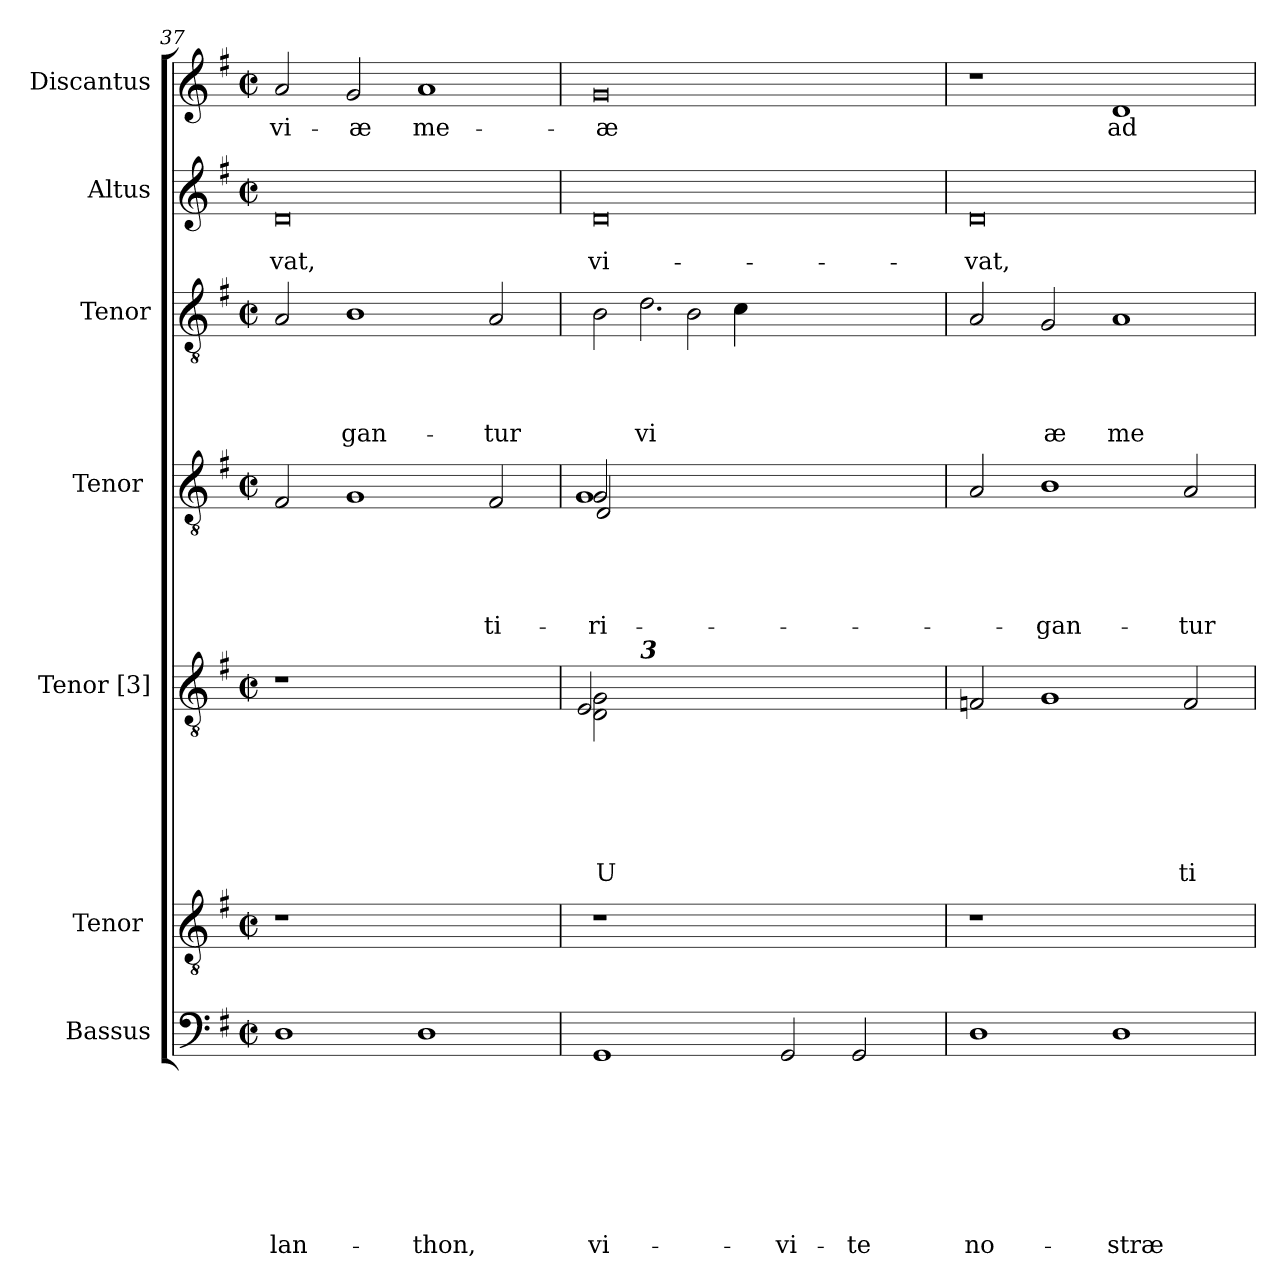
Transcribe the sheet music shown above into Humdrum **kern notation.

**kern	**text	**text	**text	**text	**text	**text	**text	**text	**kern	**kern	**text	**text	**text	**text	**text	**text	**kern	**text	**text	**text	**text	**text	**kern	**text	**text	**text	**text	**kern	**text	**text	**kern	**text
*part7	*part7	*part7	*part7	*part7	*part7	*part7	*part7	*part7	*part6	*part5	*part5	*part5	*part5	*part5	*part5	*part5	*part4	*part4	*part4	*part4	*part4	*part4	*part3	*part3	*part3	*part3	*part3	*part2	*part2	*part2	*part1	*part1
*staff7	*staff7	*staff7	*staff7	*staff7	*staff7	*staff7	*staff7	*staff7	*staff6	*staff5	*staff5	*staff5	*staff5	*staff5	*staff5	*staff5	*staff4	*staff4	*staff4	*staff4	*staff4	*staff4	*staff3	*staff3	*staff3	*staff3	*staff3	*staff2	*staff2	*staff2	*staff1	*staff1
*I"Bassus	*	*	*	*	*	*	*	*	*I"Tenor [4]	*I"Tenor [3]	*	*	*	*	*	*	*I"Tenor [2]	*	*	*	*	*	*I"Tenor	*	*	*	*	*I"Altus	*	*	*I"Discantus	*
*I'B	*	*	*	*	*	*	*	*	*I'T [4]	*I'T [3]	*	*	*	*	*	*	*I'T [2]	*	*	*	*	*	*I'T	*	*	*	*	*I'A	*	*	*I'D	*
*clefF4	*	*	*	*	*	*	*	*	*clefGv2	*clefGv2	*	*	*	*	*	*	*clefGv2	*	*	*	*	*	*clefGv2	*	*	*	*	*clefG2	*	*	*clefG2	*
*k[f#]	*	*	*	*	*	*	*	*	*k[f#]	*k[f#]	*	*	*	*	*	*	*k[f#]	*	*	*	*	*	*k[f#]	*	*	*	*	*k[f#]	*	*	*k[f#]	*
*G:	*	*	*	*	*	*	*	*	*G:	*G:	*	*	*	*	*	*	*G:	*	*	*	*	*	*G:	*	*	*	*	*G:	*	*	*G:	*
*M2/2	*	*	*	*	*	*	*	*	*M2/2	*M2/2	*	*	*	*	*	*	*M2/2	*	*	*	*	*	*M2/2	*	*	*	*	*M2/2	*	*	*M2/2	*
*met(c|)	*	*	*	*	*	*	*	*	*met(c|)	*met(c|)	*	*	*	*	*	*	*met(c|)	*	*	*	*	*	*met(c|)	*	*	*	*	*met(c|)	*	*	*met(c|)	*
=37	=37	=37	=37	=37	=37	=37	=37	=37	=37	=37	=37	=37	=37	=37	=37	=37	=37	=37	=37	=37	=37	=37	=37	=37	=37	=37	=37	=37	=37	=37	=37	=37
!	!	!	!	!	!	!	!	!LO:LY:b	!LO:N:vis=1	!LO:N:vis=1	!	!	!	!	!	!	!	!	!	!	!	!	!	!	!	!	!	!	!	!LO:LY:b	!	!LO:LY:b
1D	.	.	.	.	.	.	.	-lan-	1r	1r	.	.	.	.	.	.	2F#/	.	.	.	.	.	2A/	.	.	.	.	0d	.	-vat,	2a/	vi-
!	!	!	!	!	!	!	!	!	!	!	!	!	!	!	!	!	!	!	!	!	!	!	!	!	!	!	!LO:LY:b	!	!	!	!	!LO:LY:b
.	.	.	.	.	.	.	.	.	.	.	.	.	.	.	.	.	1G	.	.	.	.	.	1B	.	.	.	-gan-	.	.	.	2g/	-æ
!	!	!	!	!	!	!	!	!LO:LY:b	!	!	!	!	!	!	!	!	!	!	!	!	!	!	!	!	!	!	!	!	!	!	!	!LO:LY:b
1D	.	.	.	.	.	.	.	-thon,	1ryy	1ryy	.	.	.	.	.	.	.	.	.	.	.	.	.	.	.	.	.	.	.	.	1a	me-
!	!	!	!	!	!	!	!	!	!	!	!	!	!	!	!	!	!	!	!	!	!	!LO:LY:b	!	!	!	!	!LO:LY:b	!	!	!	!	!
.	.	.	.	.	.	.	.	.	.	.	.	.	.	.	.	.	2F#/	.	.	.	.	-ti-	2A/	.	.	.	-tur	.	.	.	.	.
=38	=38	=38	=38	=38	=38	=38	=38	=38	=38	=38	=38	=38	=38	=38	=38	=38	=38	=38	=38	=38	=38	=38	=38	=38	=38	=38	=38	=38	=38	=38	=38	=38
!	!	!	!	!	!	!	!	!LO:LY:b	!	!	!	!	!	!	!	!LO:LY:b	!	!	!	!	!	!LO:LY:b	!	!	!	!	!	!	!	!	!	!
*	*	*	*	*	*	*	*	*	*	*^	*	*	*	*	*	*	*^	*	*	*	*	*	*	*	*	*	*	*	*	*	*	*
*	*	*	*	*	*	*	*	*	*	*	*^	*	*	*	*	*	*	*	*	*	*	*	*	*	*	*	*	*	*	*	*	*	*	*
!	!	!	!	!	!	!	!	!	!	!	!	!	!	!	!	!	!	!	!	!	!	!	!	!	!LO:LY:b	!	!	!	!	!	!	!	!	!	!
*	*	*	*	*	*	*	*	*	*	*	*	*	*	*	*	*	*	*	*	*^	*	*	*	*	*	*	*	*	*	*	*	*	*	*	*
!	!	!	!	!	!	!	!	!	!	!	!	!	!	!	!	!	!	!	!	!	!	!	!	!	!	!LO:LY:b	!	!	!	!	!	!	!	!LO:LY:b	!	!LO:LY:b
*	*	*	*	*	*	*	*	*	*	*	*	*	*	*	*	*	*	*	*	*	*	*	*	*	*	*	*^	*	*	*	*	*	*	*	*	*
*	*	*	*	*	*	*	*	*	*	*	*	*	*	*	*	*	*	*	*	*	*	*	*	*	*	*	*	*^	*	*	*	*	*	*	*	*	*
1GG	.	.	.	.	.	.	.	vi-	1r	4ryy	2D 2G	2E/	.	.	.	.	.	U-	2G/	2D/	1G	.	.	.	.	-ri-	2B\	4ryy	2.ryy	.	.	.	.	0d	.	vi-	0g	-æ
!	!	!	!	!	!	!	!	!	!	!LO:TX:a:Bi:t=3	!	!	!	!	!	!	!	!	!	!	!	!	!	!	!	!	!	!	!	!	!	!	!	!	!	!	!	!
!	!	!	!	!	!	!	!	!	!	!	!	!	!	!	!	!	!	!	!	!	!	!	!	!	!	!	!	!	!	!	!	!	!LO:LY:b	!	!	!	!	!
.	.	.	.	.	.	.	.	.	.	1.ryy	.	.	.	.	.	.	.	.	.	.	.	.	.	.	.	.	.	2.d\	.	.	.	.	vi-	.	.	.	.	.
.	.	.	.	.	.	.	.	.	.	.	1.ryy	1.ryy	.	.	.	.	.	.	1ryy	1ryy	.	.	.	.	.	.	2B\	.	.	.	.	.	.	.	.	.	.	.
.	.	.	.	.	.	.	.	.	.	.	.	.	.	.	.	.	.	.	.	.	.	.	.	.	.	.	.	.	4c\	.	.	.	.	.	.	.	.	.
!	!	!	!	!	!	!	!	!LO:LY:b	!	!	!	!	!	!	!	!	!	!	!	!	!	!	!	!	!	!	!	!	!	!	!	!	!	!	!	!	!	!
2GG/	.	.	.	.	.	.	.	-vi-	1ryy	.	.	.	.	.	.	.	.	.	.	.	1ryy	.	.	.	.	.	1ryy	1ryy	1ryy	.	.	.	.	.	.	.	.	.
!	!	!	!	!	!	!	!	!LO:LY:b	!	!	!	!	!	!	!	!	!	!	!	!	!	!	!	!	!	!	!	!	!	!	!	!	!	!	!	!	!	!
2GG/	.	.	.	.	.	.	.	-te	.	.	.	.	.	.	.	.	.	.	2ryy	2ryy	.	.	.	.	.	.	.	.	.	.	.	.	.	.	.	.	.	.
.	.	.	.	.	.	.	.	.	.	4ryy	.	.	.	.	.	.	.	.	.	.	.	.	.	.	.	.	.	.	.	.	.	.	.	.	.	.	.	.
*	*	*	*	*	*	*	*	*	*	*v	*v	*v	*	*	*	*	*	*	*	*	*	*	*	*	*	*	*v	*v	*v	*	*	*	*	*	*	*	*	*
*	*	*	*	*	*	*	*	*	*	*	*	*	*	*	*	*	*v	*v	*v	*	*	*	*	*	*	*	*	*	*	*	*	*	*	*
!!LO:PB:g=z
=39	=39	=39	=39	=39	=39	=39	=39	=39	=39	=39	=39	=39	=39	=39	=39	=39	=39	=39	=39	=39	=39	=39	=39	=39	=39	=39	=39	=39	=39	=39	=39	=39
!	!	!	!	!	!	!	!	!LO:LY:b	!LO:N:vis=1	!	!	!	!	!	!	!	!	!	!	!	!	!	!	!	!	!	!	!	!	!LO:LY:b	!	!
1D	.	.	.	.	.	.	.	no-	1r	2F/	.	.	.	.	.	.	2A/	.	.	.	.	.	2A/	.	.	.	.	0d	.	-vat,	1r	.
!	!	!	!	!	!	!	!	!	!	!	!	!	!	!	!	!	!	!	!	!	!	!LO:LY:b	!	!	!	!	!LO:LY:b	!	!	!	!	!
.	.	.	.	.	.	.	.	.	.	1G	.	.	.	.	.	.	1B	.	.	.	.	-gan-	2G/	.	.	.	-æ	.	.	.	.	.
!	!	!	!	!	!	!	!	!LO:LY:b	!	!	!	!	!	!	!	!	!	!	!	!	!	!	!	!	!	!	!LO:LY:b	!	!	!	!	!LO:LY:b
1D	.	.	.	.	.	.	.	-stræ	1ryy	.	.	.	.	.	.	.	.	.	.	.	.	.	1A	.	.	.	me-	.	.	.	1d	ad
!	!	!	!	!	!	!	!	!	!	!	!	!	!	!	!	!LO:LY:b	!	!	!	!	!	!LO:LY:b	!	!	!	!	!	!	!	!	!	!
.	.	.	.	.	.	.	.	.	.	2F/	.	.	.	.	.	-ti-	2A/	.	.	.	.	-tur	.	.	.	.	.	.	.	.	.	.
=	=	=	=	=	=	=	=	=	=	=	=	=	=	=	=	=	=	=	=	=	=	=	=	=	=	=	=	=	=	=	=	=
*-	*-	*-	*-	*-	*-	*-	*-	*-	*-	*-	*-	*-	*-	*-	*-	*-	*-	*-	*-	*-	*-	*-	*-	*-	*-	*-	*-	*-	*-	*-	*-	*-
